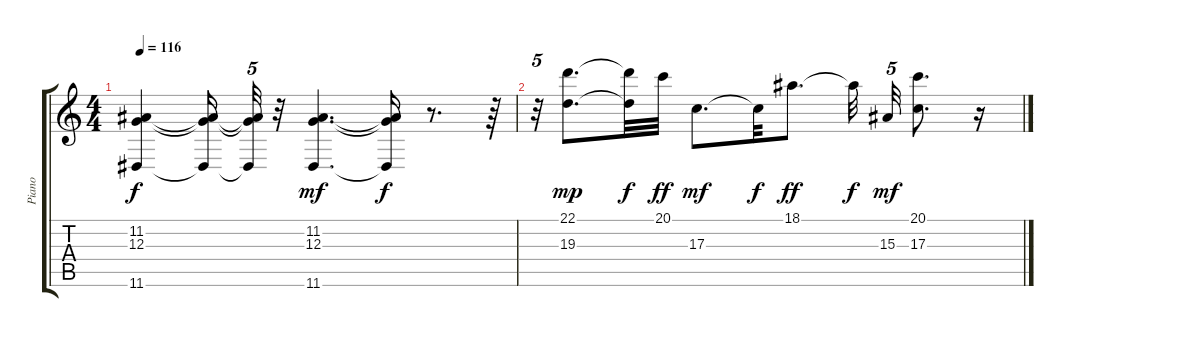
\track ("Piano" "Piano") {instrument acousticgrandpiano}
\staff {score tabs}
\tuning (E4 B3 G3 D3 A2 E2) {hide}
\ts (4 4)
\tempo 116
\clef g2
\ks c
(11.2{t} 12.3{t} 11.6{t}).4{dy f} (11.2{t} 12.3{t} 11.6{t}).16 (11.2{t} 12.3{t} 11.6{t}).32{tu (5 4)} r.32 (11.2 12.3 11.6).4{d dy mf} (11.2{t} 12.3{t} 11.6{t}).16{dy f} r.8{d} r.64 |
r.32{tu (5 4)} (22.1 19.3).8{d dy mp} (22.1{t} 19.3{t}).32{dy f} 20.1.32{dy ff} 17.3.8{d dy mf} 17.3{t}.32{dy f} 18.1.8{d dy ff} 18.1{t}.32{dy f beam splitsecondary} 15.3.32{tu (5 4) dy mf} (20.1 17.3).8{d} r.16
